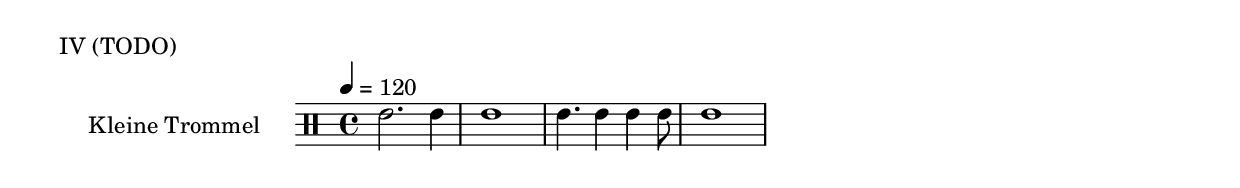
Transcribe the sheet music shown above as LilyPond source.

KleinEins = \drummode {
        tommh2. tommh4
        tommh1
        tommh4. tommh4 tommh4 tommh8
        tommh1
}

KleineTrommelNoten = {
        \KleinEins
}

KleineTrommel = {
        \tempo 4 = 120
	\set DrumStaff.instrumentName = "Kleine Trommel"
	\set DrumStaff.midiInstrument = "melodic tom"
        \set Staff.midiPanPosition = 1.0
        \set Staff.midiExpression = 0.7
        \new DrumVoice = "KleineTrommel" \KleineTrommelNoten
}

GrossEins = \drummode {
        tomfh8 tomfh16 tomfh16
        tomfh4
}

GrosseTrommelNoten = {
}

GrosseTrommel = {
        \tempo 4 = 120
	\set Staff.instrumentName = "Große Trommel"
	\set Staff.midiInstrument = "melodic tom"
        \set Staff.midiPanPosition = -1.0
        \new DrumVoice = "GrosseTrommel " \GrosseTrommelNoten
}

\score {
        \header {
                piece = "IV (TODO)"
        }
	\new StaffGroup <<
                \new DrumStaff << \KleineTrommel >>
                %\new DrumStaff << \GrosseTrommel >>
	>>
	\layout {
                indent = 4.0\cm
        }
	\midi {}
}

